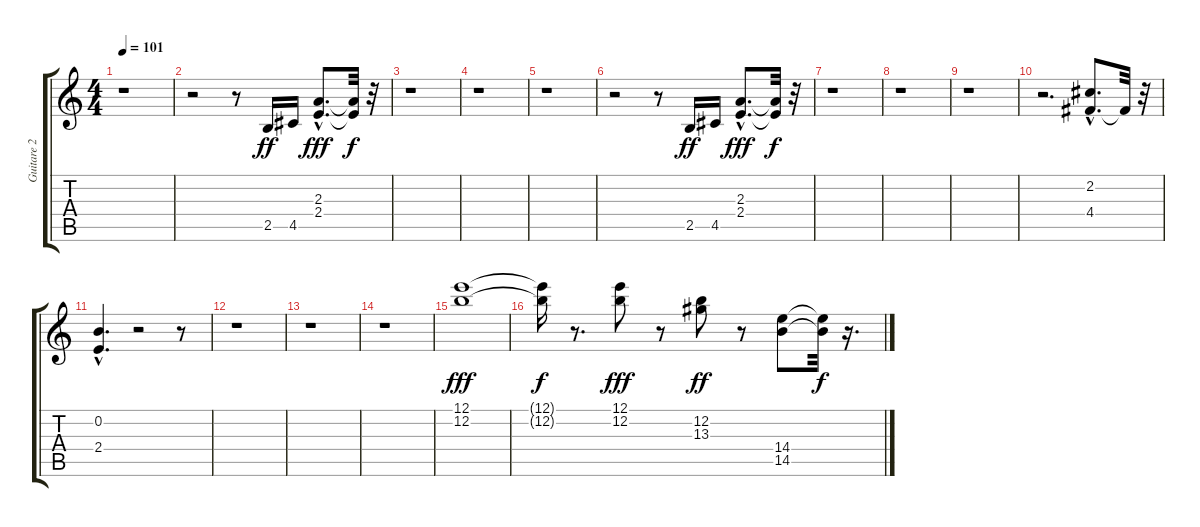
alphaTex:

\track ("Guitare 2" "Guitare 2") {instrument overdrivenguitar}
\staff {score tabs}
\tuning (E4 B3 G3 D3 A2 E2) {hide}
\ts (4 4)
\tempo 101
\clef g2
\ks c
r.1{dy ff instrument overdrivenguitar} |
r.2 r.8 2.5.16 4.5.16 (2.3{hac} 2.4{hac}).8{d dy fff} (2.3{t} 2.4{t}).32{dy f} r.32 |
r.1 |
r.1 |
r.1 |
r.2 r.8 2.5.16{dy ff} 4.5.16 (2.3{hac} 2.4{hac}).8{d dy fff} (2.3{t} 2.4{t}).32{dy f} r.32 |
r.1 |
r.1 |
r.1 |
r.2{d} (2.2{hac} 4.4{hac}).8{d} 4.4{t}.32 r.32 |
(0.2{hac} 2.4{hac}).4{d} r.2 r.8 |
r.1 |
r.1 |
r.1 |
(12.1 12.2).1{dy fff volume 16} |
(12.1{t} 12.2{t}).16{dy f} r.8{d} (12.1 12.2).8{dy fff volume 16} r.8 (12.2 13.3).8{dy ff} r.8 (14.4 14.5).8 (14.4{t} 14.5{t}).32{dy f} r.16{d}
